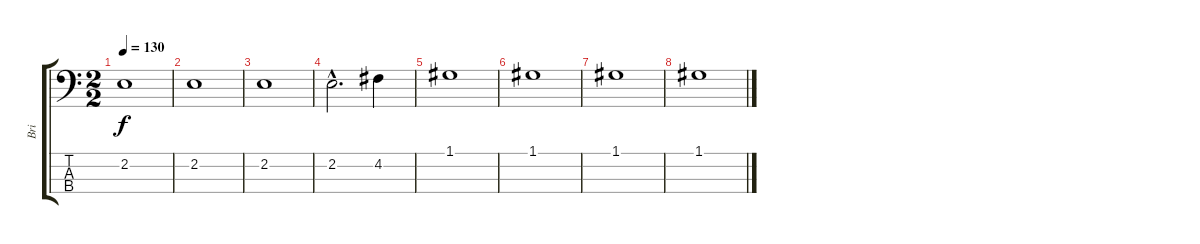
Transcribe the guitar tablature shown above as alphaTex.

\track ("Bri" "Bri") {instrument acousticbass}
\staff {score tabs}
\tuning (G2 D2 A1 E1) {hide}
\ts (2 2)
\tempo 130
\clef f4
\ks c
2.2.1{dy f} |
2.2.1 |
2.2.1 |
2.2{hac}.2{d} 4.2.4 |
1.1.1 |
1.1.1 |
1.1.1 |
1.1.1
